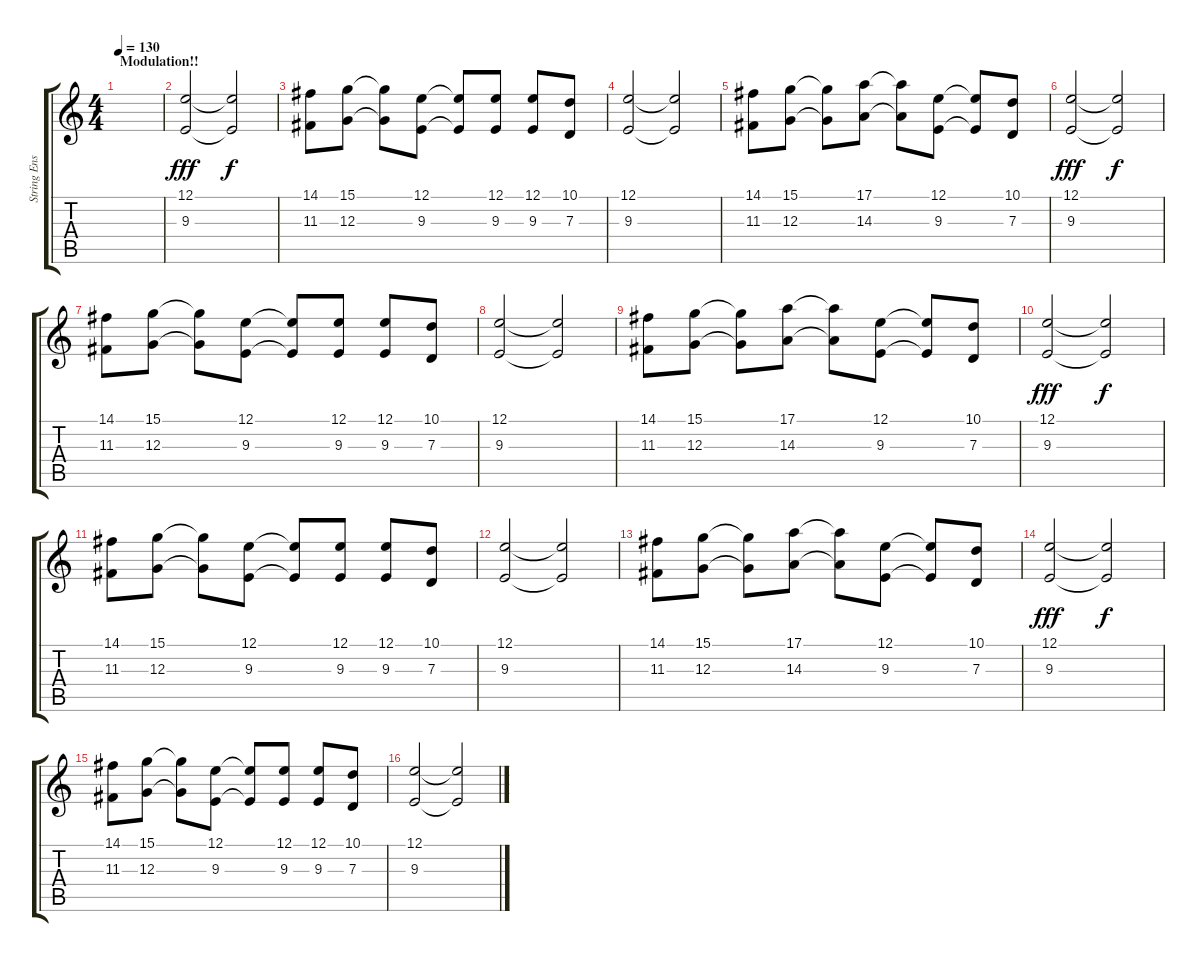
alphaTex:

\track ("String Ensemble" "String Ens") {instrument stringensemble1}
\staff {score tabs}
\tuning (E4 B3 G3 D3 A2 E2) {hide}
\ts (4 4)
\section ("" "Modulation!!")
\tempo 130
\clef g2
\ks c
|
(12.1 9.3).2{dy fff volume 13 instrument stringensemble1} (12.1{t} 9.3{t}).2{dy f} |
(14.1 11.3).8 (15.1 12.3).8 (15.1{t} 12.3{t}).8 (12.1 9.3).8 (12.1{t} 9.3{t}).8 (12.1 9.3).8 (12.1 9.3).8 (10.1 7.3).8 |
(12.1 9.3).2 (12.1{t} 9.3{t}).2 |
(14.1 11.3).8 (15.1 12.3).8 (15.1{t} 12.3{t}).8 (17.1 14.3).8 (17.1{t} 14.3{t}).8 (12.1 9.3).8 (12.1{t} 9.3{t}).8 (10.1 7.3).8 |
(12.1 9.3).2{dy fff volume 13 instrument stringensemble1} (12.1{t} 9.3{t}).2{dy f} |
(14.1 11.3).8 (15.1 12.3).8 (15.1{t} 12.3{t}).8 (12.1 9.3).8 (12.1{t} 9.3{t}).8 (12.1 9.3).8 (12.1 9.3).8 (10.1 7.3).8 |
(12.1 9.3).2 (12.1{t} 9.3{t}).2 |
(14.1 11.3).8 (15.1 12.3).8 (15.1{t} 12.3{t}).8 (17.1 14.3).8 (17.1{t} 14.3{t}).8 (12.1 9.3).8 (12.1{t} 9.3{t}).8 (10.1 7.3).8 |
(12.1 9.3).2{dy fff volume 13 instrument stringensemble1} (12.1{t} 9.3{t}).2{dy f} |
(14.1 11.3).8 (15.1 12.3).8 (15.1{t} 12.3{t}).8 (12.1 9.3).8 (12.1{t} 9.3{t}).8 (12.1 9.3).8 (12.1 9.3).8 (10.1 7.3).8 |
(12.1 9.3).2 (12.1{t} 9.3{t}).2 |
(14.1 11.3).8 (15.1 12.3).8 (15.1{t} 12.3{t}).8 (17.1 14.3).8 (17.1{t} 14.3{t}).8 (12.1 9.3).8 (12.1{t} 9.3{t}).8 (10.1 7.3).8 |
(12.1 9.3).2{dy fff volume 13 instrument stringensemble1} (12.1{t} 9.3{t}).2{dy f} |
(14.1 11.3).8 (15.1 12.3).8 (15.1{t} 12.3{t}).8 (12.1 9.3).8 (12.1{t} 9.3{t}).8 (12.1 9.3).8 (12.1 9.3).8 (10.1 7.3).8 |
(12.1 9.3).2 (12.1{t} 9.3{t}).2
